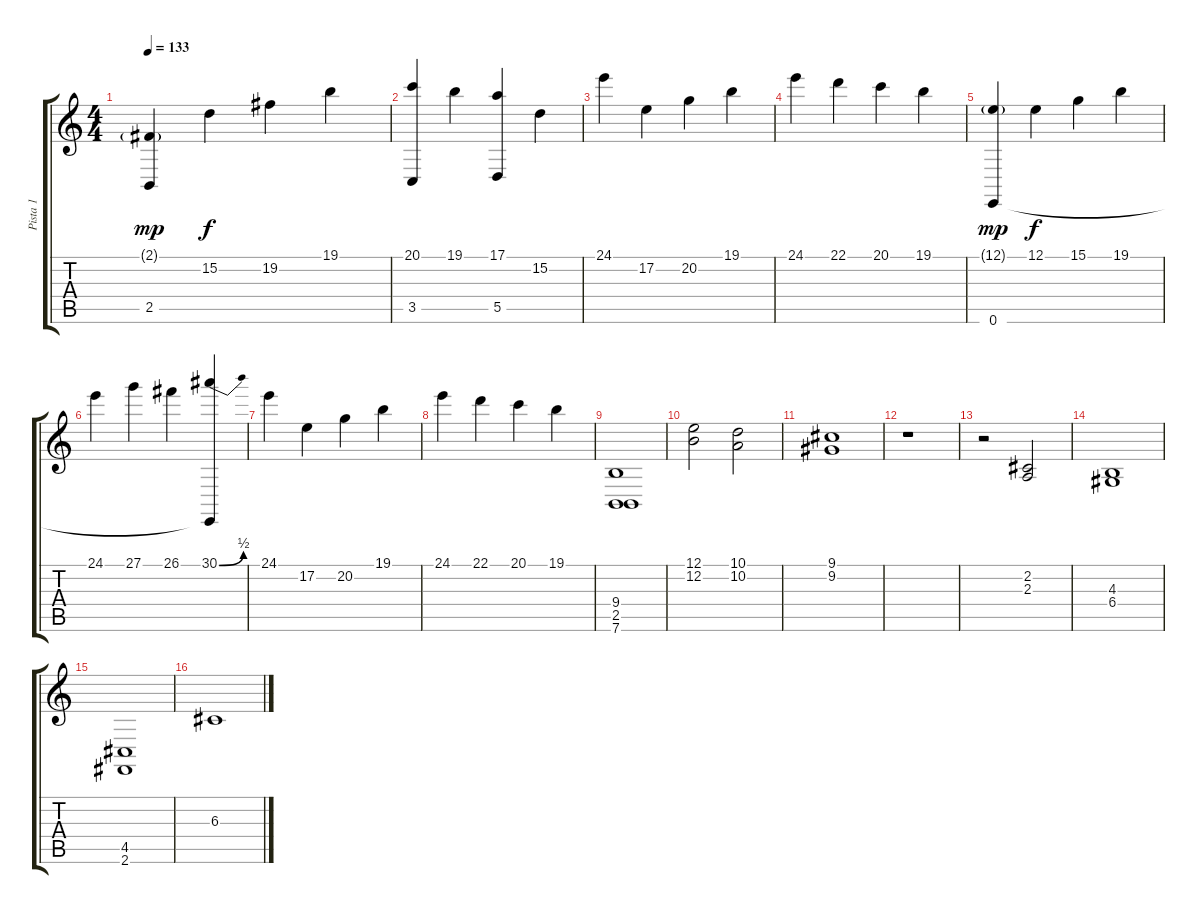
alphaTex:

\track ("Pista 1" "Pista 1") {instrument stringensemble1}
\staff {score tabs}
\tuning (E4 B3 G3 D3 A2 E2) {hide}
\ts (4 4)
\tempo 133
\clef g2
\ks c
(2.1{g} 2.5).4{dy mp} 15.2.4{dy f} 19.2.4 19.1.4 |
(20.1 3.5).4 19.1.4 (17.1 5.5).4 15.2.4 |
24.1.4{instrument stringensemble1} 17.2.4 20.2.4 19.1.4 |
24.1.4 22.1.4 20.1.4 19.1.4 |
(12.1{g} 0.6).4{dy mp} 12.1.4{dy f} 15.1.4 19.1.4 |
24.1.4 27.1.4 26.1.4 (30.1{be (bend 0 0 60 2)} 0.6{t}).4 |
24.1.4{instrument stringensemble1} 17.2.4 20.2.4 19.1.4 |
24.1.4 22.1.4 20.1.4 19.1.4 |
(9.4 2.5 7.6).1{volume 16 instrument fx7echoes} |
(12.1 12.2).2 (10.1 10.2).2 |
(9.1 9.2).1 |
r.1 |
r.2 (2.2 2.3).2 |
(4.3 6.4).1 |
(4.5 2.6).1 |
6.3.1
